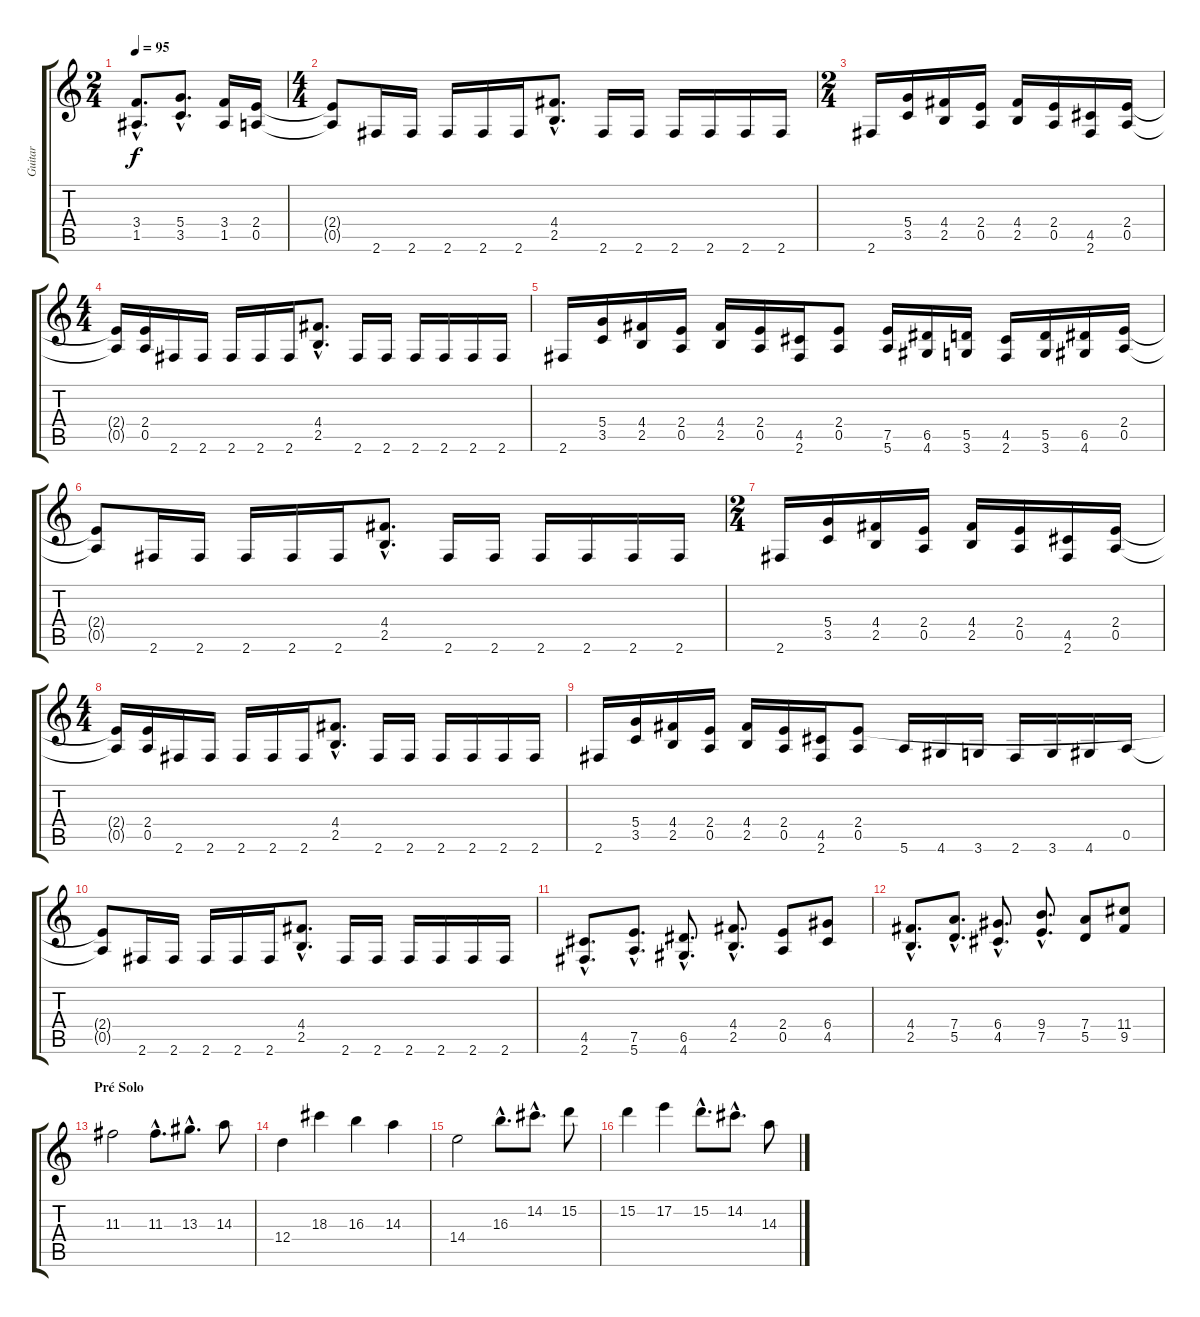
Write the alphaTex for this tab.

\track ("Guitar" "Guitar") {instrument distortionguitar}
\staff {score tabs}
\tuning (E4 B3 G3 D3 A2 E2) {hide}
\ts (2 4)
\tempo 95
\clef g2
\ks c
(3.4{hac} 1.5{hac}).8{d dy f} (5.4{hac} 3.5{hac}).8{d} (3.4 1.5).16 (2.4 0.5).16 |
\ts (4 4)
(2.4{t} 0.5{t}).8 2.6.16 2.6.16 2.6.16 2.6.16 2.6.16 (4.4{hac} 2.5{hac}).8{d} 2.6.16 2.6.16 2.6.16 2.6.16 2.6.16 2.6.16 |
\ts (2 4)
2.6.16 (5.4 3.5).16 (4.4 2.5).16 (2.4 0.5).16 (4.4 2.5).16 (2.4 0.5).16 (4.5 2.6).16 (2.4 0.5).16 |
\ts (4 4)
(2.4{t} 0.5{t}).16 (2.4 0.5).16 2.6.16 2.6.16 2.6.16 2.6.16 2.6.16 (4.4{hac} 2.5{hac}).8{d} 2.6.16 2.6.16 2.6.16 2.6.16 2.6.16 2.6.16 |
2.6.16 (5.4 3.5).16 (4.4 2.5).16 (2.4 0.5).16 (4.4 2.5).16 (2.4 0.5).16 (4.5 2.6).16 (2.4 0.5).8 (7.5 5.6).16 (6.5 4.6).16 (5.5 3.6).16 (4.5 2.6).16 (5.5 3.6).16 (6.5 4.6).16 (2.4 0.5).16 |
(2.4{t} 0.5{t}).8 2.6.16 2.6.16 2.6.16 2.6.16 2.6.16 (4.4{hac} 2.5{hac}).8{d} 2.6.16 2.6.16 2.6.16 2.6.16 2.6.16 2.6.16 |
\ts (2 4)
2.6.16 (5.4 3.5).16 (4.4 2.5).16 (2.4 0.5).16 (4.4 2.5).16 (2.4 0.5).16 (4.5 2.6).16 (2.4 0.5).16 |
\ts (4 4)
(2.4{t} 0.5{t}).16 (2.4 0.5).16 2.6.16 2.6.16 2.6.16 2.6.16 2.6.16 (4.4{hac} 2.5{hac}).8{d} 2.6.16 2.6.16 2.6.16 2.6.16 2.6.16 2.6.16 |
2.6.16 (5.4 3.5).16 (4.4 2.5).16 (2.4 0.5).16 (4.4 2.5).16 (2.4 0.5).16 (4.5 2.6).16 (2.4 0.5).8 5.6.16 4.6.16 3.6.16 2.6.16 3.6.16 4.6.16 0.5.16 |
(2.4{t} 0.5{t}).8 2.6.16 2.6.16 2.6.16 2.6.16 2.6.16 (4.4{hac} 2.5{hac}).8{d} 2.6.16 2.6.16 2.6.16 2.6.16 2.6.16 2.6.16 |
(4.5{hac} 2.6{hac}).8{d} (7.5{hac} 5.6{hac}).8{d} (6.5{hac} 4.6{hac}).8{d} (4.4{hac} 2.5{hac}).8{d} (2.4 0.5).8 (6.4 4.5).8 |
(4.4{hac} 2.5{hac}).8{d} (7.4{hac} 5.5{hac}).8{d} (6.4{hac} 4.5{hac}).8{d} (9.4{hac} 7.5{hac}).8{d} (7.4 5.5).8 (11.4 9.5).8 |
\section ("" "Pré Solo")
11.3.2 11.3{hac}.8{d} 13.3{hac}.8{d} 14.3.8 |
12.4.4 18.3.4 16.3.4 14.3.4 |
14.4.2 16.3{hac}.8{d} 14.2{hac}.8{d} 15.2.8 |
15.2.4 17.2.4 15.2{hac}.8{d} 14.2{hac}.8{d} 14.3.8
